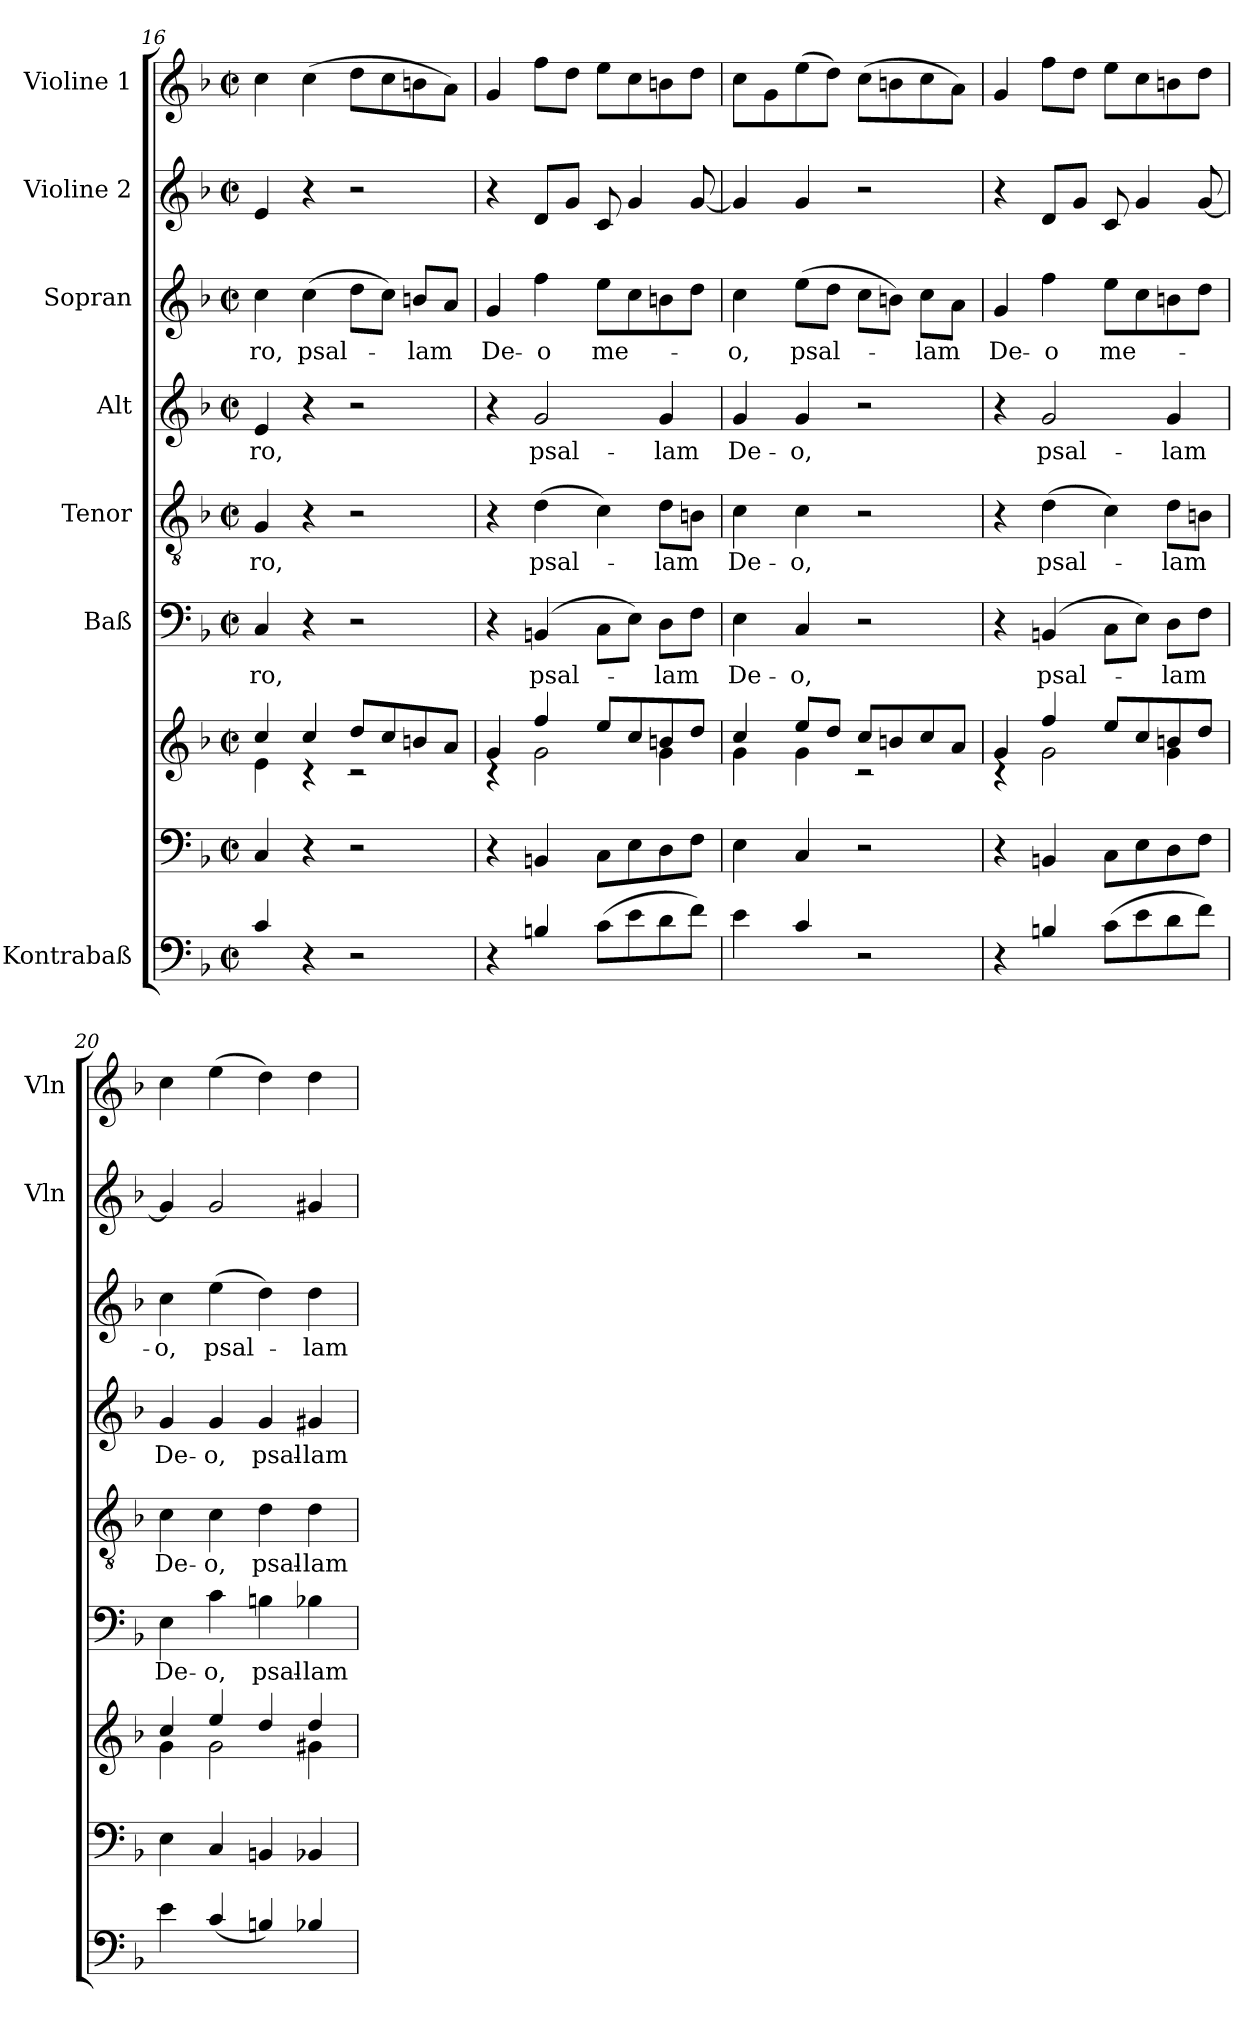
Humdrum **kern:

**kern	**kern	**kern	**kern	**text	**kern	**text	**kern	**text	**kern	**text	**kern	**kern
*part8	*part7	*part7	*part6	*part6	*part5	*part5	*part4	*part4	*part3	*part3	*part2	*part1
*staff9	*staff8	*staff7	*staff6	*staff6	*staff5	*staff5	*staff4	*staff4	*staff3	*staff3	*staff2	*staff1
*I"Kontrabaß	*	*	*I"Baß	*	*I"Tenor	*	*I"Alt	*	*I"Sopran	*	*I"Violine 2	*I"Violine 1
*	*	*	*	*	*	*	*	*	*	*	*I'Vln	*I'Vln
*clefF4	*clefF4	*clefG2	*clefF4	*	*clefGv2	*	*clefG2	*	*clefG2	*	*clefG2	*clefG2
*ITrd7c12	*	*	*	*	*	*	*	*	*	*	*	*
*k[b-]	*k[b-]	*k[b-]	*k[b-]	*	*k[b-]	*	*k[b-]	*	*k[b-]	*	*k[b-]	*k[b-]
*F:	*F:	*F:	*F:	*	*F:	*	*F:	*	*F:	*	*F:	*F:
*M2/2	*M2/2	*M2/2	*M2/2	*	*M2/2	*	*M2/2	*	*M2/2	*	*M2/2	*M2/2
*met(c|)	*met(c|)	*met(c|)	*met(c|)	*	*met(c|)	*	*met(c|)	*	*met(c|)	*	*met(c|)	*met(c|)
=16	=16	=16	=16	=16	=16	=16	=16	=16	=16	=16	=16	=16
*	*	*^	*	*	*	*	*	*	*	*	*	*
!	!	!	!	!	!LO:LY:b	!	!LO:LY:b	!	!LO:LY:b	!	!LO:LY:b	!	!
4C/	4C/	4cc/	4e\	4C/	-ro,	4G/	-ro,	4e/	-ro,	4cc\	-ro,	4e/	4cc\
!	!	!	!	!	!	!	!	!	!	!	!LO:LY:b	!	!
4r	4r	4cc/	4rc	4r	.	4r	.	4r	.	(>4cc\	psal-	4r	(>4cc\
2r	2r	8dd/L	2rc	2r	.	2r	.	2r	.	8dd\L	.	2r	8dd\L
.	.	8cc/	.	.	.	.	.	.	.	8cc\J)	.	.	8cc\
!	!	!	!	!	!	!	!	!	!	!	!LO:LY:b	!	!
.	.	8bn/	.	.	.	.	.	.	.	8bn/L	-lam	.	8bn\
.	.	8a/J	.	.	.	.	.	.	.	8a/J	.	.	8a\J)
=17	=17	=17	=17	=17	=17	=17	=17	=17	=17	=17	=17	=17	=17
!	!	!	!	!	!	!	!	!	!	!	!LO:LY:b	!	!
4r	4r	4g/	4rB	4r	.	4r	.	4r	.	4g/	De-	4r	4g/
!	!	!	!	!	!LO:LY:b	!	!LO:LY:b	!	!LO:LY:b	!	!LO:LY:b	!	!
4BBn/	4BBn/	4ff/	2g\	(4BBn/	psal-	(>4d\	psal-	2g/	psal-	4ff\	-o	8d/L	8ff\L
.	.	.	.	.	.	.	.	.	.	.	.	8g/J	8dd\J
!	!	!	!	!	!	!	!	!	!	!	!LO:LY:b	!	!
(>8C\L	8C\L	8ee/L	.	8C\L	.	4c\)	.	.	.	8ee\L	me-	8c/	8ee\L
8E\	8E\	8cc/	.	8E\J)	.	.	.	.	.	8cc\	.	4g/	8cc\
!	!	!	!	!	!LO:LY:b	!	!LO:LY:b	!	!LO:LY:b	!	!	!	!
8D\	8D\	8bn/	4g\	8D\L	-lam	8d\L	-lam	4g/	-lam	8bn\	.	.	8bn\
8F\J)	8F\J	8dd/J	.	8F\J	.	8Bn\J	.	.	.	8dd\J	.	[8g/	8dd\J
=18	=18	=18	=18	=18	=18	=18	=18	=18	=18	=18	=18	=18	=18
!	!	!	!	!	!LO:LY:b	!	!LO:LY:b	!	!LO:LY:b	!	!LO:LY:b	!	!
4E\	4E\	4cc/	4g\	4E\	De-	4c\	De-	4g/	De-	4cc\	-o,	4g/]	8cc\L
.	.	.	.	.	.	.	.	.	.	.	.	.	8g\
!	!	!	!	!	!LO:LY:b	!	!LO:LY:b	!	!LO:LY:b	!	!LO:LY:b	!	!
4C/	4C/	8ee/L	4g\	4C/	-o,	4c\	-o,	4g/	-o,	(>8ee\L	psal-	4g/	(>8ee\
.	.	8dd/J	.	.	.	.	.	.	.	8dd\J	.	.	8dd\J)
2r	2r	8cc/L	2rc	2r	.	2r	.	2r	.	8cc\L	.	2r	(>8cc\L
.	.	8bn/	.	.	.	.	.	.	.	8bn\J)	.	.	8bn\
!	!	!	!	!	!	!	!	!	!	!	!LO:LY:b	!	!
.	.	8cc/	.	.	.	.	.	.	.	8cc\L	-lam	.	8cc\
.	.	8a/J	.	.	.	.	.	.	.	8a\J	.	.	8a\J)
!!LO:PB:g=z
=19	=19	=19	=19	=19	=19	=19	=19	=19	=19	=19	=19	=19	=19
!	!	!	!	!	!	!	!	!	!	!	!LO:LY:b	!	!
4r	4r	4g/	4rc	4r	.	4r	.	4r	.	4g/	De-	4r	4g/
!	!	!	!	!	!LO:LY:b	!	!LO:LY:b	!	!LO:LY:b	!	!LO:LY:b	!	!
4BBn/	4BBn/	4ff/	2g\	(4BBn/	psal-	(>4d\	psal-	2g/	psal-	4ff\	-o	8d/L	8ff\L
.	.	.	.	.	.	.	.	.	.	.	.	8g/J	8dd\J
!	!	!	!	!	!	!	!	!	!	!	!LO:LY:b	!	!
(>8C\L	8C\L	8ee/L	.	8C\L	.	4c\)	.	.	.	8ee\L	me-	8c/	8ee\L
8E\	8E\	8cc/	.	8E\J)	.	.	.	.	.	8cc\	.	4g/	8cc\
!	!	!	!	!	!LO:LY:b	!	!LO:LY:b	!	!LO:LY:b	!	!	!	!
8D\	8D\	8bn/	4g\	8D\L	-lam	8d\L	-lam	4g/	-lam	8bn\	.	.	8bn\
8F\J)	8F\J	8dd/J	.	8F\J	.	8Bn\J	.	.	.	8dd\J	.	[8g/	8dd\J
=20	=20	=20	=20	=20	=20	=20	=20	=20	=20	=20	=20	=20	=20
!	!	!	!	!	!LO:LY:b	!	!LO:LY:b	!	!LO:LY:b	!	!LO:LY:b	!	!
4E\	4E\	4cc/	4g\	4E\	De-	4c\	De-	4g/	De-	4cc\	-o,	4g/]	4cc\
!	!	!	!	!	!LO:LY:b	!	!LO:LY:b	!	!LO:LY:b	!	!LO:LY:b	!	!
(<4C/	4C/	4ee/	2g\	4c\	-o,	4c\	-o,	4g/	-o,	(>4ee\	psal-	2g/	(>4ee\
!	!	!	!	!	!LO:LY:b	!	!LO:LY:b	!	!LO:LY:b	!	!	!	!
4BBn/)	4BBn/	4dd/	.	4Bn\	psal-	4d\	psal-	4g/	psal-	4dd\)	.	.	4dd\)
!	!	!	!	!	!LO:LY:b	!	!LO:LY:b	!	!LO:LY:b	!	!LO:LY:b	!	!
4BB-X/	4BB-X/	4dd/	4g#X\	4B-X\	-lam	4d\	-lam	4g#X/	-lam	4dd\	-lam	4g#X/	4dd\
*	*	*v	*v	*	*	*	*	*	*	*	*	*	*
=	=	=	=	=	=	=	=	=	=	=	=	=
*-	*-	*-	*-	*-	*-	*-	*-	*-	*-	*-	*-	*-
